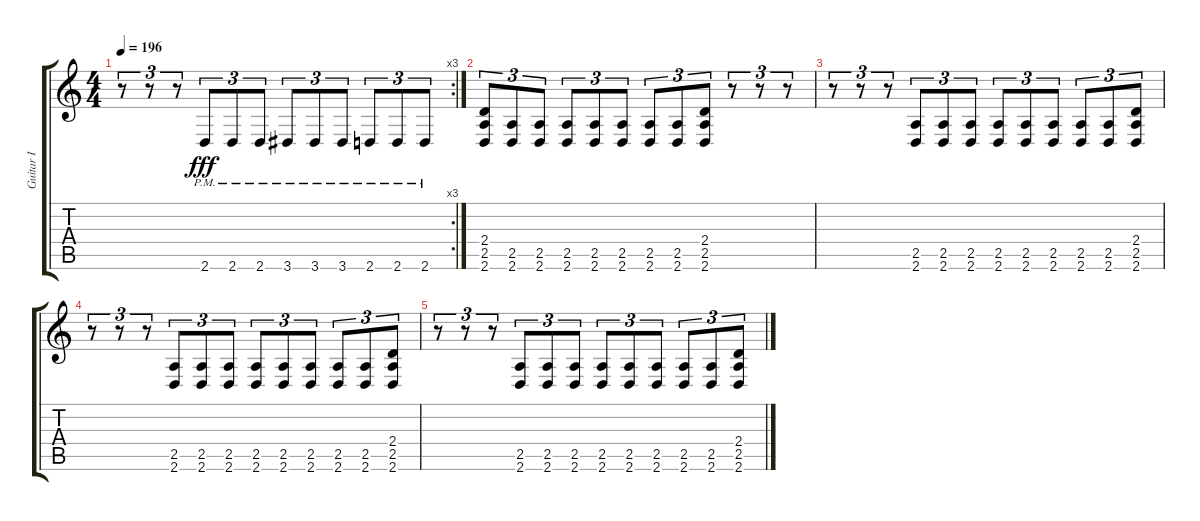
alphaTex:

\track ("Guitar I" "Guitar I") {instrument distortionguitar}
\staff {score tabs}
\tuning (D4 A3 F3 C3 G2 C2) {hide}
\rc 3
\ts (4 4)
\tempo 196
\clef g2
\ks c
r.8{tu (3 2) dy fff} r.8{tu (3 2)} r.8{tu (3 2)} 2.6{pm}.8{tu (3 2)} 2.6{pm}.8{tu (3 2)} 2.6{pm}.8{tu (3 2)} 3.6{pm}.8{tu (3 2)} 3.6{pm}.8{tu (3 2)} 3.6{pm}.8{tu (3 2)} 2.6{pm}.8{tu (3 2)} 2.6{pm}.8{tu (3 2)} 2.6{pm}.8{tu (3 2)} |
(2.4 2.5 2.6).8{tu (3 2)} (2.5 2.6).8{tu (3 2)} (2.5 2.6).8{tu (3 2)} (2.5 2.6).8{tu (3 2)} (2.5 2.6).8{tu (3 2)} (2.5 2.6).8{tu (3 2)} (2.5 2.6).8{tu (3 2)} (2.5 2.6).8{tu (3 2)} (2.4 2.5 2.6).8{tu (3 2)} r.8{tu (3 2)} r.8{tu (3 2)} r.8{tu (3 2)} |
r.8{tu (3 2)} r.8{tu (3 2)} r.8{tu (3 2)} (2.5 2.6).8{tu (3 2)} (2.5 2.6).8{tu (3 2)} (2.5 2.6).8{tu (3 2)} (2.5 2.6).8{tu (3 2)} (2.5 2.6).8{tu (3 2)} (2.5 2.6).8{tu (3 2)} (2.5 2.6).8{tu (3 2)} (2.5 2.6).8{tu (3 2)} (2.4 2.5 2.6).8{tu (3 2)} |
r.8{tu (3 2)} r.8{tu (3 2)} r.8{tu (3 2)} (2.5 2.6).8{tu (3 2)} (2.5 2.6).8{tu (3 2)} (2.5 2.6).8{tu (3 2)} (2.5 2.6).8{tu (3 2)} (2.5 2.6).8{tu (3 2)} (2.5 2.6).8{tu (3 2)} (2.5 2.6).8{tu (3 2)} (2.5 2.6).8{tu (3 2)} (2.4 2.5 2.6).8{tu (3 2)} |
r.8{tu (3 2)} r.8{tu (3 2)} r.8{tu (3 2)} (2.5 2.6).8{tu (3 2)} (2.5 2.6).8{tu (3 2)} (2.5 2.6).8{tu (3 2)} (2.5 2.6).8{tu (3 2)} (2.5 2.6).8{tu (3 2)} (2.5 2.6).8{tu (3 2)} (2.5 2.6).8{tu (3 2)} (2.5 2.6).8{tu (3 2)} (2.4 2.5 2.6).8{tu (3 2)}
